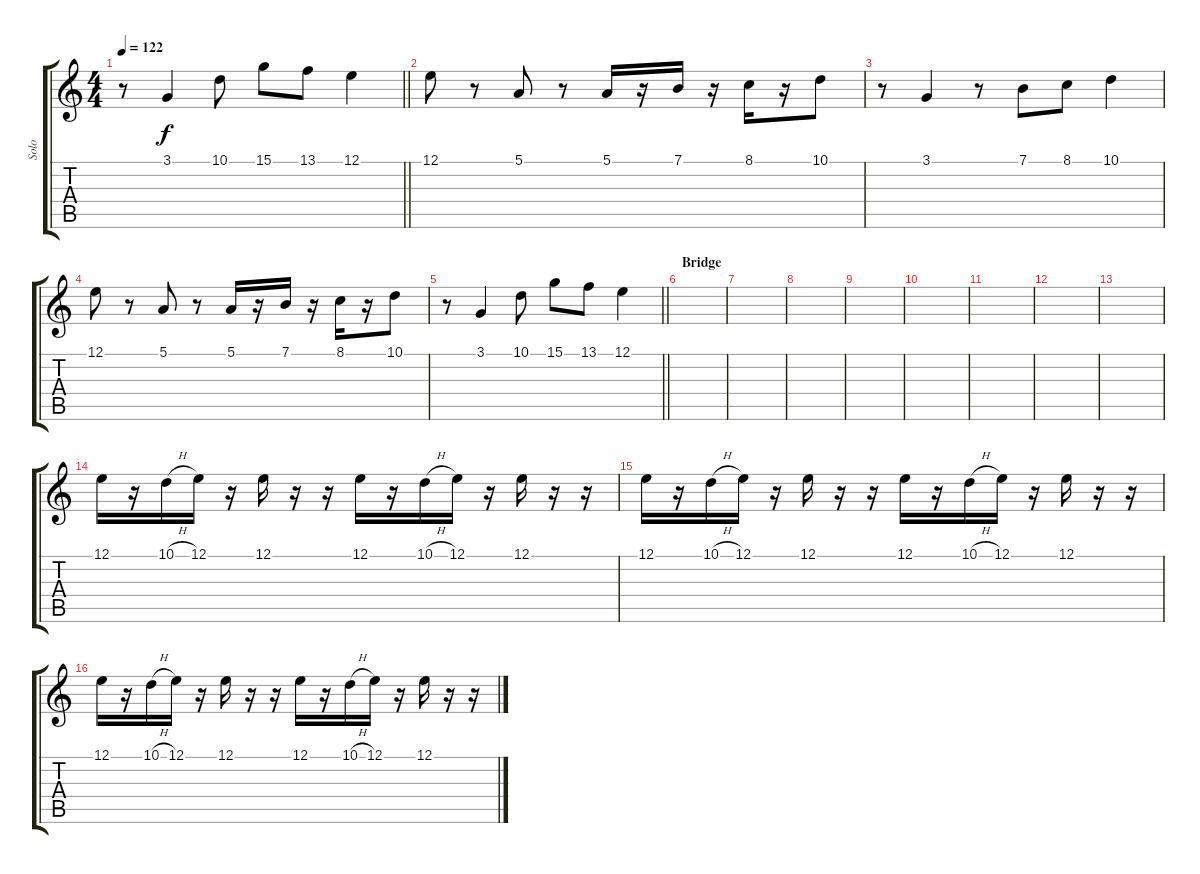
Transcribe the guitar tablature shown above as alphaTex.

\track ("Solo" "Solo") {instrument lead2sawtooth}
\staff {score tabs}
\tuning (E4 B3 G3 D3 A2 E2) {hide}
\ts (4 4)
\tempo 122
\clef g2
\barLineRight lightlight
\ks c
r.8{dy f} 3.1.4 10.1.8 15.1.8 13.1.8 12.1.4 |
12.1.8 r.8 5.1.8 r.8 5.1.16 r.16 7.1.16 r.16 8.1.16 r.16 10.1.8 |
r.8 3.1.4 r.8 7.1.8 8.1.8 10.1.4 |
12.1.8 r.8 5.1.8 r.8 5.1.16 r.16 7.1.16 r.16 8.1.16 r.16 10.1.8 |
\barLineRight lightlight
r.8 3.1.4 10.1.8 15.1.8 13.1.8 12.1.4 |
\section ("" "Bridge")
|
|
|
|
|
|
|
|
12.1.16 r.16 10.1{h}.16 12.1.16 r.16 12.1.16 r.16 r.16 12.1.16 r.16 10.1{h}.16 12.1.16 r.16 12.1.16 r.16 r.16 |
12.1.16 r.16 10.1{h}.16 12.1.16 r.16 12.1.16 r.16 r.16 12.1.16 r.16 10.1{h}.16 12.1.16 r.16 12.1.16 r.16 r.16 |
12.1.16 r.16 10.1{h}.16 12.1.16 r.16 12.1.16 r.16 r.16 12.1.16 r.16 10.1{h}.16 12.1.16 r.16 12.1.16 r.16 r.16
